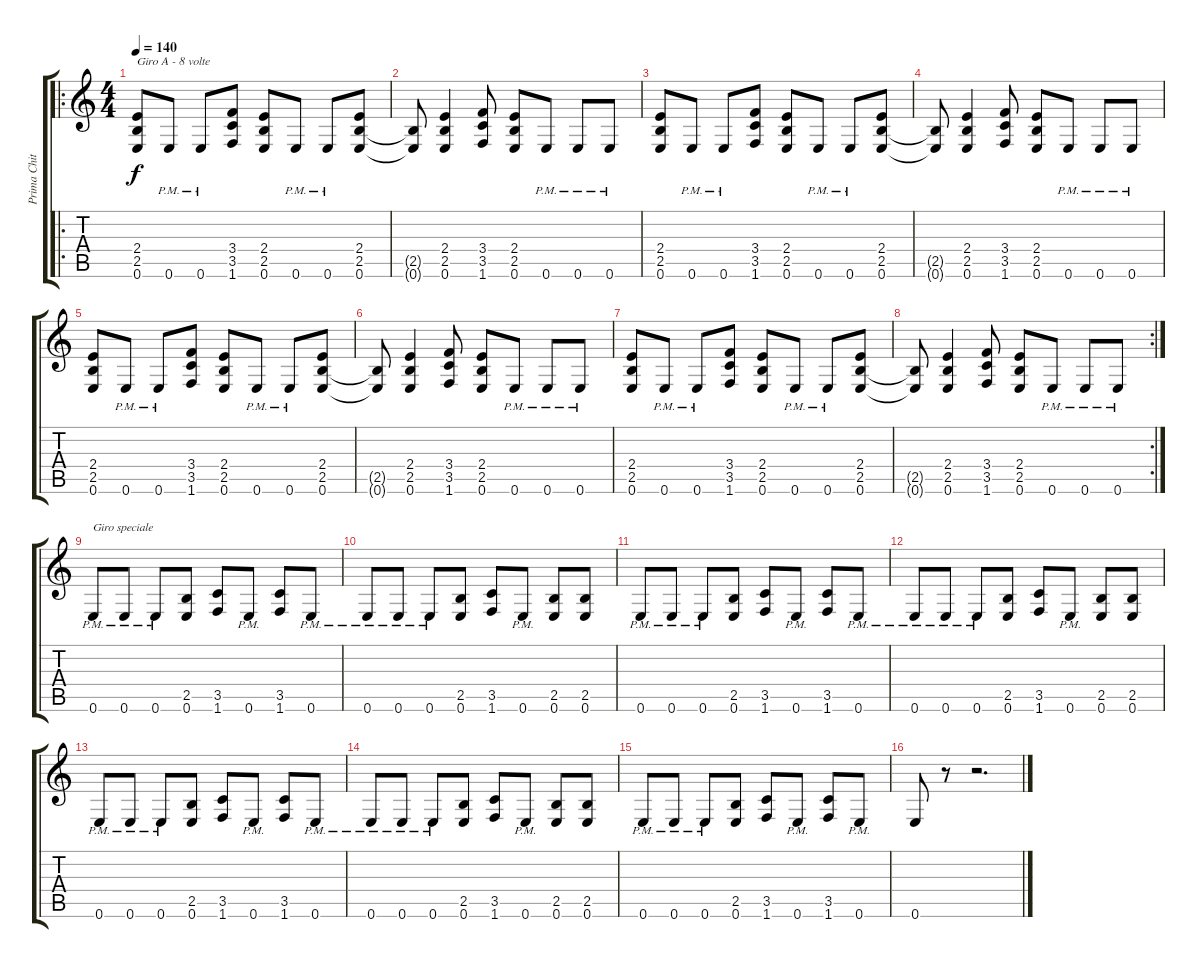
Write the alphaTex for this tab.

\track ("Prima Chitarra" "Prima Chit") {instrument distortionguitar}
\staff {score tabs}
\tuning (E4 B3 G3 D3 A2 E2) {hide}
\ro
\ts (4 4)
\tempo 140
\clef g2
\ks c
(2.4 2.5 0.6).8{txt "Giro A - 8 volte" dy f} 0.6{pm}.8 0.6{pm}.8 (3.4 3.5 1.6).8 (2.4 2.5 0.6).8 0.6{pm}.8 0.6{pm}.8 (2.4 2.5 0.6).8 |
(2.5{t} 0.6{t}).8 (2.4 2.5 0.6).4 (3.4 3.5 1.6).8 (2.4 2.5 0.6).8 0.6{pm}.8 0.6{pm}.8 0.6{pm}.8 |
(2.4 2.5 0.6).8 0.6{pm}.8 0.6{pm}.8 (3.4 3.5 1.6).8 (2.4 2.5 0.6).8 0.6{pm}.8 0.6{pm}.8 (2.4 2.5 0.6).8 |
(2.5{t} 0.6{t}).8 (2.4 2.5 0.6).4 (3.4 3.5 1.6).8 (2.4 2.5 0.6).8 0.6{pm}.8 0.6{pm}.8 0.6{pm}.8 |
(2.4 2.5 0.6).8 0.6{pm}.8 0.6{pm}.8 (3.4 3.5 1.6).8 (2.4 2.5 0.6).8 0.6{pm}.8 0.6{pm}.8 (2.4 2.5 0.6).8 |
(2.5{t} 0.6{t}).8 (2.4 2.5 0.6).4 (3.4 3.5 1.6).8 (2.4 2.5 0.6).8 0.6{pm}.8 0.6{pm}.8 0.6{pm}.8 |
(2.4 2.5 0.6).8 0.6{pm}.8 0.6{pm}.8 (3.4 3.5 1.6).8 (2.4 2.5 0.6).8 0.6{pm}.8 0.6{pm}.8 (2.4 2.5 0.6).8 |
\rc 2
(2.5{t} 0.6{t}).8 (2.4 2.5 0.6).4 (3.4 3.5 1.6).8 (2.4 2.5 0.6).8 0.6{pm}.8 0.6{pm}.8 0.6{pm}.8 |
0.6{pm}.8{txt "Giro speciale"} 0.6{pm}.8 0.6{pm}.8 (2.5 0.6).8 (3.5 1.6).8 0.6{pm}.8 (3.5 1.6).8 0.6{pm}.8 |
0.6{pm}.8 0.6{pm}.8 0.6{pm}.8 (2.5 0.6).8 (3.5 1.6).8 0.6{pm}.8 (2.5 0.6).8 (2.5 0.6).8 |
0.6{pm}.8 0.6{pm}.8 0.6{pm}.8 (2.5 0.6).8 (3.5 1.6).8 0.6{pm}.8 (3.5 1.6).8 0.6{pm}.8 |
0.6{pm}.8 0.6{pm}.8 0.6{pm}.8 (2.5 0.6).8 (3.5 1.6).8 0.6{pm}.8 (2.5 0.6).8 (2.5 0.6).8 |
0.6{pm}.8 0.6{pm}.8 0.6{pm}.8 (2.5 0.6).8 (3.5 1.6).8 0.6{pm}.8 (3.5 1.6).8 0.6{pm}.8 |
0.6{pm}.8 0.6{pm}.8 0.6{pm}.8 (2.5 0.6).8 (3.5 1.6).8 0.6{pm}.8 (2.5 0.6).8 (2.5 0.6).8 |
0.6{pm}.8 0.6{pm}.8 0.6{pm}.8 (2.5 0.6).8 (3.5 1.6).8 0.6{pm}.8 (3.5 1.6).8 0.6{pm}.8 |
0.6.8 r.8 r.2{d}
